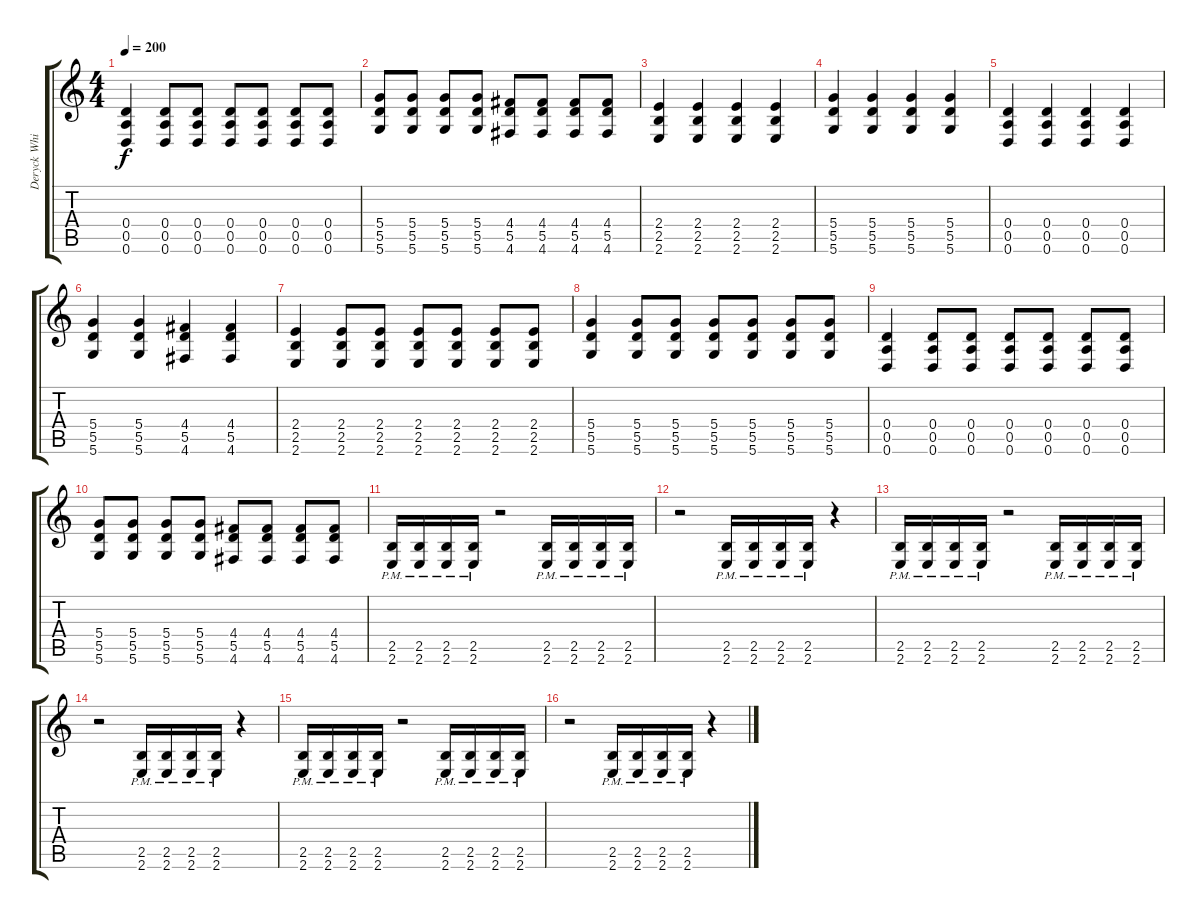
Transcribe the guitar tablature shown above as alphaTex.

\track ("Deryck Whibley" "Deryck Whi") {instrument distortionguitar}
\staff {score tabs}
\tuning (E4 B3 G3 D3 A2 D2) {hide}
\ts (4 4)
\tempo 200
\clef g2
\ks c
(0.4 0.5 0.6).4{dy f} (0.4 0.5 0.6).8 (0.4 0.5 0.6).8 (0.4 0.5 0.6).8 (0.4 0.5 0.6).8 (0.4 0.5 0.6).8 (0.4 0.5 0.6).8 |
(5.4 5.5 5.6).8 (5.4 5.5 5.6).8 (5.4 5.5 5.6).8 (5.4 5.5 5.6).8 (4.4 5.5 4.6).8 (4.4 5.5 4.6).8 (4.4 5.5 4.6).8 (4.4 5.5 4.6).8 |
(2.4 2.5 2.6).4 (2.4 2.5 2.6).4 (2.4 2.5 2.6).4 (2.4 2.5 2.6).4 |
(5.4 5.5 5.6).4 (5.4 5.5 5.6).4 (5.4 5.5 5.6).4 (5.4 5.5 5.6).4 |
(0.4 0.5 0.6).4 (0.4 0.5 0.6).4 (0.4 0.5 0.6).4 (0.4 0.5 0.6).4 |
(5.4 5.5 5.6).4 (5.4 5.5 5.6).4 (4.4 5.5 4.6).4 (4.4 5.5 4.6).4 |
(2.4 2.5 2.6).4{instrument distortionguitar} (2.4 2.5 2.6).8 (2.4 2.5 2.6).8 (2.4 2.5 2.6).8 (2.4 2.5 2.6).8 (2.4 2.5 2.6).8 (2.4 2.5 2.6).8 |
(5.4 5.5 5.6).4 (5.4 5.5 5.6).8 (5.4 5.5 5.6).8 (5.4 5.5 5.6).8 (5.4 5.5 5.6).8 (5.4 5.5 5.6).8 (5.4 5.5 5.6).8 |
(0.4 0.5 0.6).4 (0.4 0.5 0.6).8 (0.4 0.5 0.6).8 (0.4 0.5 0.6).8 (0.4 0.5 0.6).8 (0.4 0.5 0.6).8 (0.4 0.5 0.6).8 |
(5.4 5.5 5.6).8 (5.4 5.5 5.6).8 (5.4 5.5 5.6).8 (5.4 5.5 5.6).8 (4.4 5.5 4.6).8 (4.4 5.5 4.6).8 (4.4 5.5 4.6).8 (4.4 5.5 4.6).8 |
(2.5{pm} 2.6{pm}).16 (2.5{pm} 2.6{pm}).16 (2.5{pm} 2.6{pm}).16 (2.5{pm} 2.6{pm}).16 r.2 (2.5{pm} 2.6{pm}).16 (2.5{pm} 2.6{pm}).16 (2.5{pm} 2.6{pm}).16 (2.5{pm} 2.6{pm}).16 |
r.2 (2.5{pm} 2.6{pm}).16 (2.5{pm} 2.6{pm}).16 (2.5{pm} 2.6{pm}).16 (2.5{pm} 2.6{pm}).16 r.4 |
(2.5{pm} 2.6{pm}).16 (2.5{pm} 2.6{pm}).16 (2.5{pm} 2.6{pm}).16 (2.5{pm} 2.6{pm}).16 r.2 (2.5{pm} 2.6{pm}).16 (2.5{pm} 2.6{pm}).16 (2.5{pm} 2.6{pm}).16 (2.5{pm} 2.6{pm}).16 |
r.2 (2.5{pm} 2.6{pm}).16 (2.5{pm} 2.6{pm}).16 (2.5{pm} 2.6{pm}).16 (2.5{pm} 2.6{pm}).16 r.4 |
(2.5{pm} 2.6{pm}).16 (2.5{pm} 2.6{pm}).16 (2.5{pm} 2.6{pm}).16 (2.5{pm} 2.6{pm}).16 r.2 (2.5{pm} 2.6{pm}).16 (2.5{pm} 2.6{pm}).16 (2.5{pm} 2.6{pm}).16 (2.5{pm} 2.6{pm}).16 |
r.2 (2.5{pm} 2.6{pm}).16 (2.5{pm} 2.6{pm}).16 (2.5{pm} 2.6{pm}).16 (2.5{pm} 2.6{pm}).16 r.4
